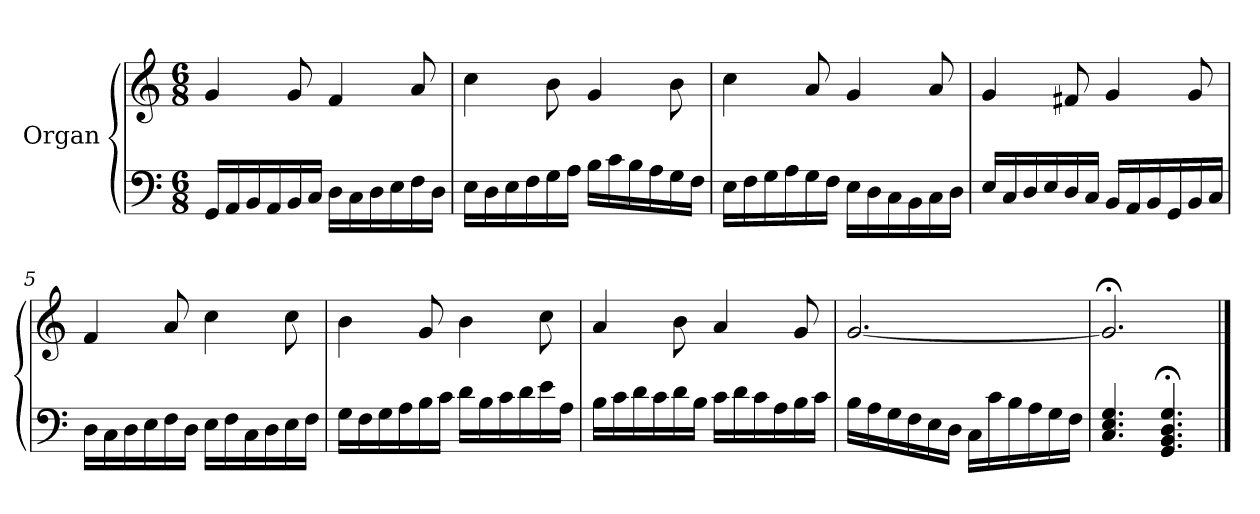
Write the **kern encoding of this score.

**kern	**kern
*part1	*part1
*staff2	*staff1
*I"Organ	*
*clefF4	*clefG2
*k[]	*k[]
*C:	*C:
*M6/8	*M6/8
=1	=1
16GG/LL	4g/
16AA/	.
16BB/	.
16AA/	.
16BB/	8g/
16C/JJ	.
16D\LL	4f/
16C\	.
16D\	.
16E\	.
16F\	8a/
16D\JJ	.
=2	=2
16E\LL	4cc\
16D\	.
16E\	.
16F\	.
16G\	8b\
16A\JJ	.
16B\LL	4g/
16c\	.
16B\	.
16A\	.
16G\	8b\
16F\JJ	.
=3	=3
16E\LL	4cc\
16F\	.
16G\	.
16A\	.
16G\	8a/
16F\JJ	.
16E\LL	4g/
16D\	.
16C\	.
16BB\	.
16C\	8a/
16D\JJ	.
!!LO:LB:g=z
=4	=4
16E/LL	4g/
16C/	.
16D/	.
16E/	.
16D/	8f#X/
16C/JJ	.
16BB/LL	4g/
16AA/	.
16BB/	.
16GG/	.
16BB/	8g/
16C/JJ	.
=5	=5
16D\LL	4f/
16C\	.
16D\	.
16E\	.
16F\	8a/
16D\JJ	.
16E\LL	4cc\
16F\	.
16C\	.
16D\	.
16E\	8cc\
16F\JJ	.
=6	=6
16G\LL	4b\
16F\	.
16G\	.
16A\	.
16B\	8g/
16c\JJ	.
16d\LL	4b\
16B\	.
16c\	.
16d\	.
16e\	8cc\
16A\JJ	.
!!LO:LB:g=z
=7	=7
16B\LL	4a/
16c\	.
16d\	.
16c\	.
16d\	8b\
16B\JJ	.
16c\LL	4a/
16d\	.
16c\	.
16A\	.
16B\	8g/
16c\JJ	.
=8	=8
16B\LL	[2.g/
16A\	.
16G\	.
16F\	.
16E\	.
16D\JJ	.
16C\LL	.
16c\	.
16B\	.
16A\	.
16G\	.
16F\JJ	.
=9	=9
4.C/ 4.E/ 4.G/	2.g;</]
4.GG/; 4.BB/; 4.D/; 4.G/;	.
==	==
*-	*-
